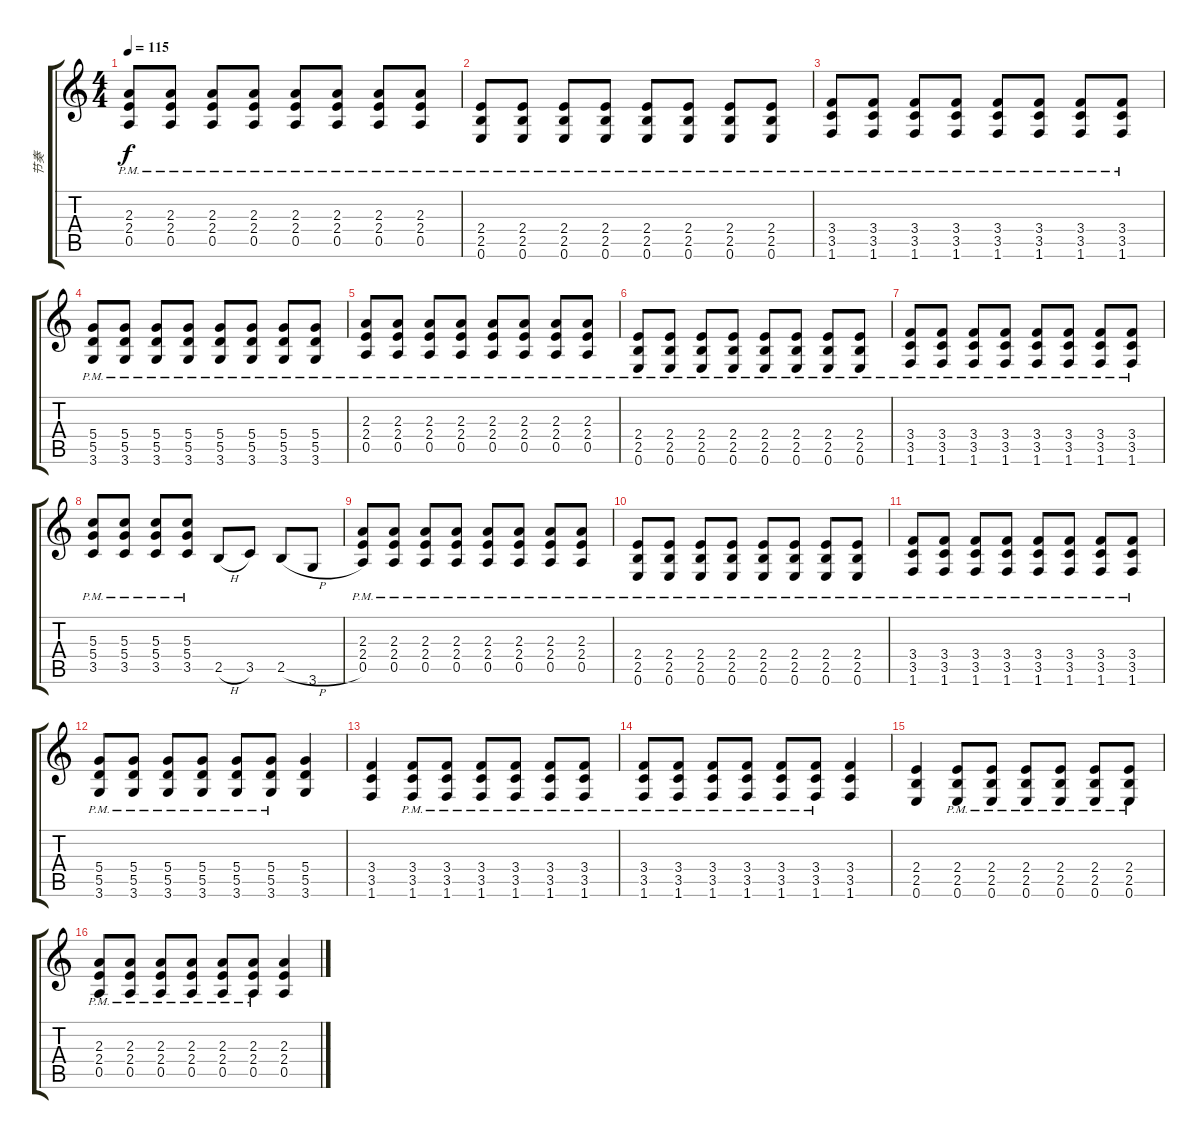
\track ("节奏" "节奏") {instrument overdrivenguitar}
\staff {score tabs}
\tuning (E4 B3 G3 D3 A2 E2) {hide}
\ts (4 4)
\tempo 115
\clef g2
\ks c
(2.3{pm} 2.4{pm} 0.5{pm}).8{dy f} (2.3{pm} 2.4{pm} 0.5{pm}).8 (2.3{pm} 2.4{pm} 0.5{pm}).8 (2.3{pm} 2.4{pm} 0.5{pm}).8 (2.3{pm} 2.4{pm} 0.5{pm}).8 (2.3{pm} 2.4{pm} 0.5{pm}).8 (2.3{pm} 2.4{pm} 0.5{pm}).8 (2.3{pm} 2.4{pm} 0.5{pm}).8 |
(2.4{pm} 2.5{pm} 0.6{pm}).8 (2.4{pm} 2.5{pm} 0.6{pm}).8 (2.4{pm} 2.5{pm} 0.6{pm}).8 (2.4{pm} 2.5{pm} 0.6{pm}).8 (2.4{pm} 2.5{pm} 0.6{pm}).8 (2.4{pm} 2.5{pm} 0.6{pm}).8 (2.4{pm} 2.5{pm} 0.6{pm}).8 (2.4{pm} 2.5{pm} 0.6{pm}).8 |
(3.4{pm} 3.5{pm} 1.6{pm}).8 (3.4{pm} 3.5{pm} 1.6{pm}).8 (3.4{pm} 3.5{pm} 1.6{pm}).8 (3.4{pm} 3.5{pm} 1.6{pm}).8 (3.4{pm} 3.5{pm} 1.6{pm}).8 (3.4{pm} 3.5{pm} 1.6{pm}).8 (3.4{pm} 3.5{pm} 1.6{pm}).8 (3.4{pm} 3.5{pm} 1.6{pm}).8 |
(5.4{pm} 5.5{pm} 3.6{pm}).8 (5.4{pm} 5.5{pm} 3.6{pm}).8 (5.4{pm} 5.5{pm} 3.6{pm}).8 (5.4{pm} 5.5{pm} 3.6{pm}).8 (5.4{pm} 5.5{pm} 3.6{pm}).8 (5.4{pm} 5.5{pm} 3.6{pm}).8 (5.4{pm} 5.5{pm} 3.6{pm}).8 (5.4{pm} 5.5{pm} 3.6{pm}).8 |
(2.3{pm} 2.4{pm} 0.5{pm}).8 (2.3{pm} 2.4{pm} 0.5{pm}).8 (2.3{pm} 2.4{pm} 0.5{pm}).8 (2.3{pm} 2.4{pm} 0.5{pm}).8 (2.3{pm} 2.4{pm} 0.5{pm}).8 (2.3{pm} 2.4{pm} 0.5{pm}).8 (2.3{pm} 2.4{pm} 0.5{pm}).8 (2.3{pm} 2.4{pm} 0.5{pm}).8 |
(2.4{pm} 2.5{pm} 0.6{pm}).8 (2.4{pm} 2.5{pm} 0.6{pm}).8 (2.4{pm} 2.5{pm} 0.6{pm}).8 (2.4{pm} 2.5{pm} 0.6{pm}).8 (2.4{pm} 2.5{pm} 0.6{pm}).8 (2.4{pm} 2.5{pm} 0.6{pm}).8 (2.4{pm} 2.5{pm} 0.6{pm}).8 (2.4{pm} 2.5{pm} 0.6{pm}).8 |
(3.4{pm} 3.5{pm} 1.6{pm}).8 (3.4{pm} 3.5{pm} 1.6{pm}).8 (3.4{pm} 3.5{pm} 1.6{pm}).8 (3.4{pm} 3.5{pm} 1.6{pm}).8 (3.4{pm} 3.5{pm} 1.6{pm}).8 (3.4{pm} 3.5{pm} 1.6{pm}).8 (3.4{pm} 3.5{pm} 1.6{pm}).8 (3.4{pm} 3.5{pm} 1.6{pm}).8 |
(5.3{pm} 5.4{pm} 3.5{pm}).8 (5.3{pm} 5.4{pm} 3.5{pm}).8 (5.3{pm} 5.4{pm} 3.5{pm}).8 (5.3{pm} 5.4{pm} 3.5{pm}).8 2.5{h}.8 3.5.8 2.5{h}.8 3.6.8 |
(2.3{pm} 2.4{pm} 0.5{pm}).8 (2.3{pm} 2.4{pm} 0.5{pm}).8 (2.3{pm} 2.4{pm} 0.5{pm}).8 (2.3{pm} 2.4{pm} 0.5{pm}).8 (2.3{pm} 2.4{pm} 0.5{pm}).8 (2.3{pm} 2.4{pm} 0.5{pm}).8 (2.3{pm} 2.4{pm} 0.5{pm}).8 (2.3{pm} 2.4{pm} 0.5{pm}).8 |
(2.4{pm} 2.5{pm} 0.6{pm}).8 (2.4{pm} 2.5{pm} 0.6{pm}).8 (2.4{pm} 2.5{pm} 0.6{pm}).8 (2.4{pm} 2.5{pm} 0.6{pm}).8 (2.4{pm} 2.5{pm} 0.6{pm}).8 (2.4{pm} 2.5{pm} 0.6{pm}).8 (2.4{pm} 2.5{pm} 0.6{pm}).8 (2.4{pm} 2.5{pm} 0.6{pm}).8 |
(3.4{pm} 3.5{pm} 1.6{pm}).8 (3.4{pm} 3.5{pm} 1.6{pm}).8 (3.4{pm} 3.5{pm} 1.6{pm}).8 (3.4{pm} 3.5{pm} 1.6{pm}).8 (3.4{pm} 3.5{pm} 1.6{pm}).8 (3.4{pm} 3.5{pm} 1.6{pm}).8 (3.4{pm} 3.5{pm} 1.6{pm}).8 (3.4{pm} 3.5{pm} 1.6{pm}).8 |
(5.4{pm} 5.5{pm} 3.6{pm}).8 (5.4{pm} 5.5{pm} 3.6{pm}).8 (5.4{pm} 5.5{pm} 3.6{pm}).8 (5.4{pm} 5.5{pm} 3.6{pm}).8 (5.4{pm} 5.5{pm} 3.6{pm}).8 (5.4{pm} 5.5{pm} 3.6{pm}).8 (5.4 5.5 3.6).4 |
(3.4 3.5 1.6).4 (3.4{pm} 3.5{pm} 1.6{pm}).8 (3.4{pm} 3.5{pm} 1.6{pm}).8 (3.4{pm} 3.5{pm} 1.6{pm}).8 (3.4{pm} 3.5{pm} 1.6{pm}).8 (3.4{pm} 3.5{pm} 1.6{pm}).8 (3.4{pm} 3.5{pm} 1.6{pm}).8 |
(3.4{pm} 3.5{pm} 1.6{pm}).8 (3.4{pm} 3.5{pm} 1.6{pm}).8 (3.4{pm} 3.5{pm} 1.6{pm}).8 (3.4{pm} 3.5{pm} 1.6{pm}).8 (3.4{pm} 3.5{pm} 1.6{pm}).8 (3.4{pm} 3.5{pm} 1.6{pm}).8 (3.4 3.5 1.6).4 |
(2.4 2.5 0.6).4 (2.4{pm} 2.5{pm} 0.6{pm}).8 (2.4{pm} 2.5{pm} 0.6{pm}).8 (2.4{pm} 2.5{pm} 0.6{pm}).8 (2.4{pm} 2.5{pm} 0.6{pm}).8 (2.4{pm} 2.5{pm} 0.6{pm}).8 (2.4{pm} 2.5{pm} 0.6{pm}).8 |
(2.3{pm} 2.4{pm} 0.5{pm}).8 (2.3{pm} 2.4{pm} 0.5{pm}).8 (2.3{pm} 2.4{pm} 0.5{pm}).8 (2.3{pm} 2.4{pm} 0.5{pm}).8 (2.3{pm} 2.4{pm} 0.5{pm}).8 (2.3{pm} 2.4{pm} 0.5{pm}).8 (2.3 2.4 0.5).4
